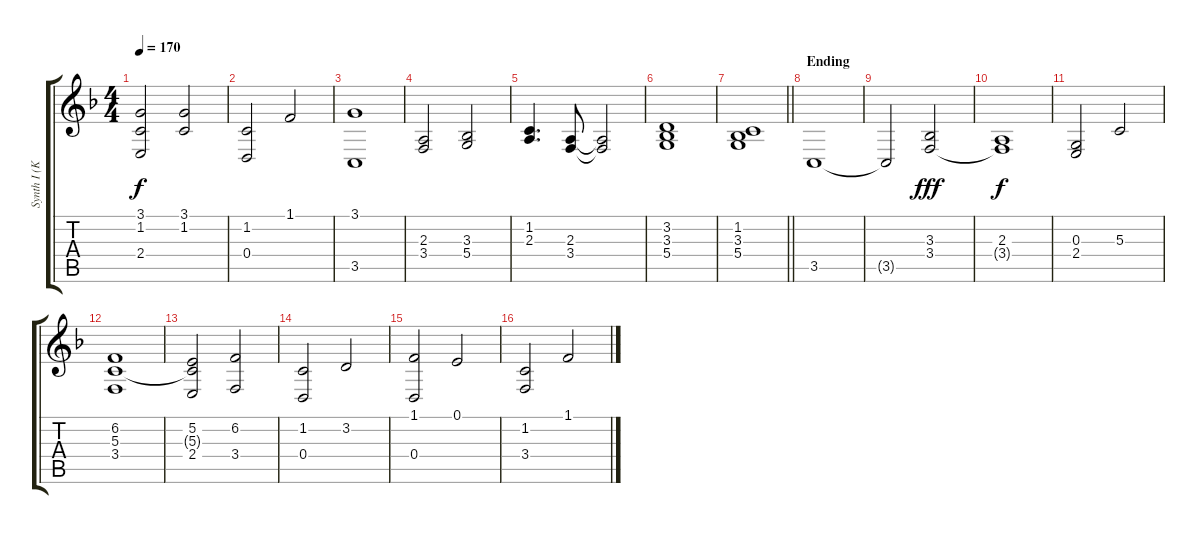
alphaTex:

\track ("Synth I (Kotobuki Tsumugi)" "Synth I (K") {instrument churchorgan}
\staff {score tabs}
\tuning (E4 B3 G3 D3 A2 E2) {hide}
\ts (4 4)
\tempo 170
\clef g2
\ks f
(3.1 1.2 2.4).2{dy f} (3.1 1.2).2 |
(1.2 0.4).2 1.1.2 |
(3.1 3.5).1 |
(2.3 3.4).2 (3.3 5.4).2 |
(1.2 2.3).4{d} (2.3 3.4).8 (2.3{t} 3.4{t}).2 |
(3.2 3.3 5.4).1 |
\barLineRight lightlight
(1.2 3.3 5.4).1 |
\section ("" "Ending")
3.5.1 |
3.5{t}.2 (3.3 3.4).2{dy fff} |
(2.3 3.4{t}).1{dy f} |
(0.3 2.4).2 5.3.2 |
(6.2 5.3 3.4).1 |
(5.2 5.3{t} 2.4).2 (6.2 3.4).2 |
(1.2 0.4).2 3.2.2 |
(1.1 0.4).2 0.1.2 |
(1.2 3.4).2 1.1.2
